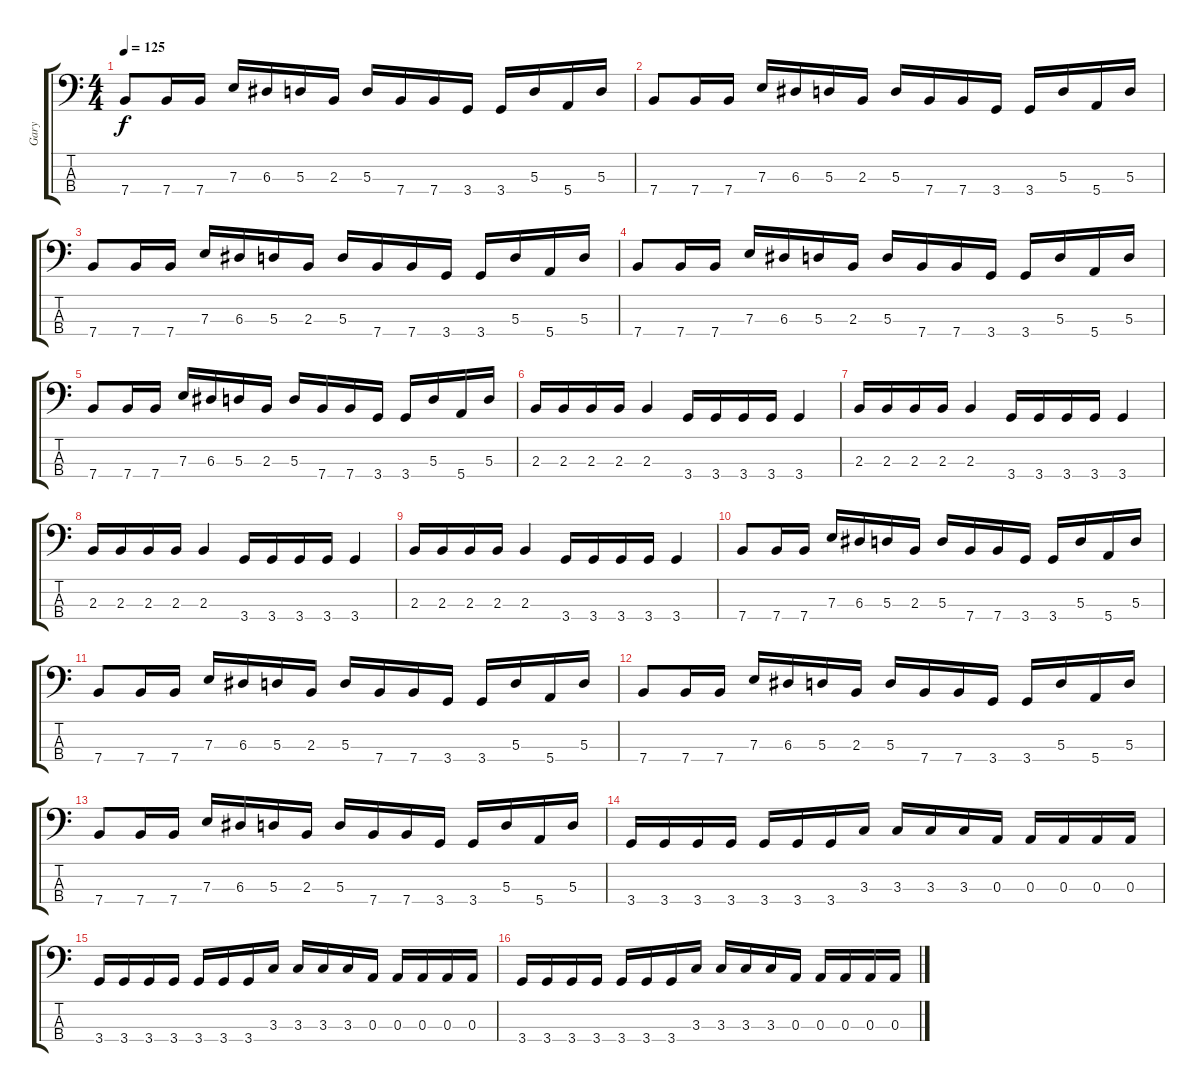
\track ("Gary" "Gary") {instrument electricbassfinger}
\staff {score tabs}
\tuning (G2 D2 A1 E1) {hide}
\ts (4 4)
\tempo 125
\clef f4
\ks c
7.4.8{dy f} 7.4.16 7.4.16 7.3.16 6.3.16 5.3.16 2.3.16 5.3.16 7.4.16 7.4.16 3.4.16 3.4.16 5.3.16 5.4.16 5.3.16 |
7.4.8 7.4.16 7.4.16 7.3.16 6.3.16 5.3.16 2.3.16 5.3.16 7.4.16 7.4.16 3.4.16 3.4.16 5.3.16 5.4.16 5.3.16 |
7.4.8 7.4.16 7.4.16 7.3.16 6.3.16 5.3.16 2.3.16 5.3.16 7.4.16 7.4.16 3.4.16 3.4.16 5.3.16 5.4.16 5.3.16 |
7.4.8 7.4.16 7.4.16 7.3.16 6.3.16 5.3.16 2.3.16 5.3.16 7.4.16 7.4.16 3.4.16 3.4.16 5.3.16 5.4.16 5.3.16 |
7.4.8 7.4.16 7.4.16 7.3.16 6.3.16 5.3.16 2.3.16 5.3.16 7.4.16 7.4.16 3.4.16 3.4.16 5.3.16 5.4.16 5.3.16 |
2.3.16 2.3.16 2.3.16 2.3.16 2.3.4 3.4.16 3.4.16 3.4.16 3.4.16 3.4.4 |
2.3.16 2.3.16 2.3.16 2.3.16 2.3.4 3.4.16 3.4.16 3.4.16 3.4.16 3.4.4 |
2.3.16 2.3.16 2.3.16 2.3.16 2.3.4 3.4.16 3.4.16 3.4.16 3.4.16 3.4.4 |
2.3.16 2.3.16 2.3.16 2.3.16 2.3.4 3.4.16 3.4.16 3.4.16 3.4.16 3.4.4 |
7.4.8 7.4.16 7.4.16 7.3.16 6.3.16 5.3.16 2.3.16 5.3.16 7.4.16 7.4.16 3.4.16 3.4.16 5.3.16 5.4.16 5.3.16 |
7.4.8 7.4.16 7.4.16 7.3.16 6.3.16 5.3.16 2.3.16 5.3.16 7.4.16 7.4.16 3.4.16 3.4.16 5.3.16 5.4.16 5.3.16 |
7.4.8 7.4.16 7.4.16 7.3.16 6.3.16 5.3.16 2.3.16 5.3.16 7.4.16 7.4.16 3.4.16 3.4.16 5.3.16 5.4.16 5.3.16 |
7.4.8 7.4.16 7.4.16 7.3.16 6.3.16 5.3.16 2.3.16 5.3.16 7.4.16 7.4.16 3.4.16 3.4.16 5.3.16 5.4.16 5.3.16 |
3.4.16 3.4.16 3.4.16 3.4.16 3.4.16 3.4.16 3.4.16 3.3.16 3.3.16 3.3.16 3.3.16 0.3.16 0.3.16 0.3.16 0.3.16 0.3.16 |
3.4.16 3.4.16 3.4.16 3.4.16 3.4.16 3.4.16 3.4.16 3.3.16 3.3.16 3.3.16 3.3.16 0.3.16 0.3.16 0.3.16 0.3.16 0.3.16 |
3.4.16 3.4.16 3.4.16 3.4.16 3.4.16 3.4.16 3.4.16 3.3.16 3.3.16 3.3.16 3.3.16 0.3.16 0.3.16 0.3.16 0.3.16 0.3.16
